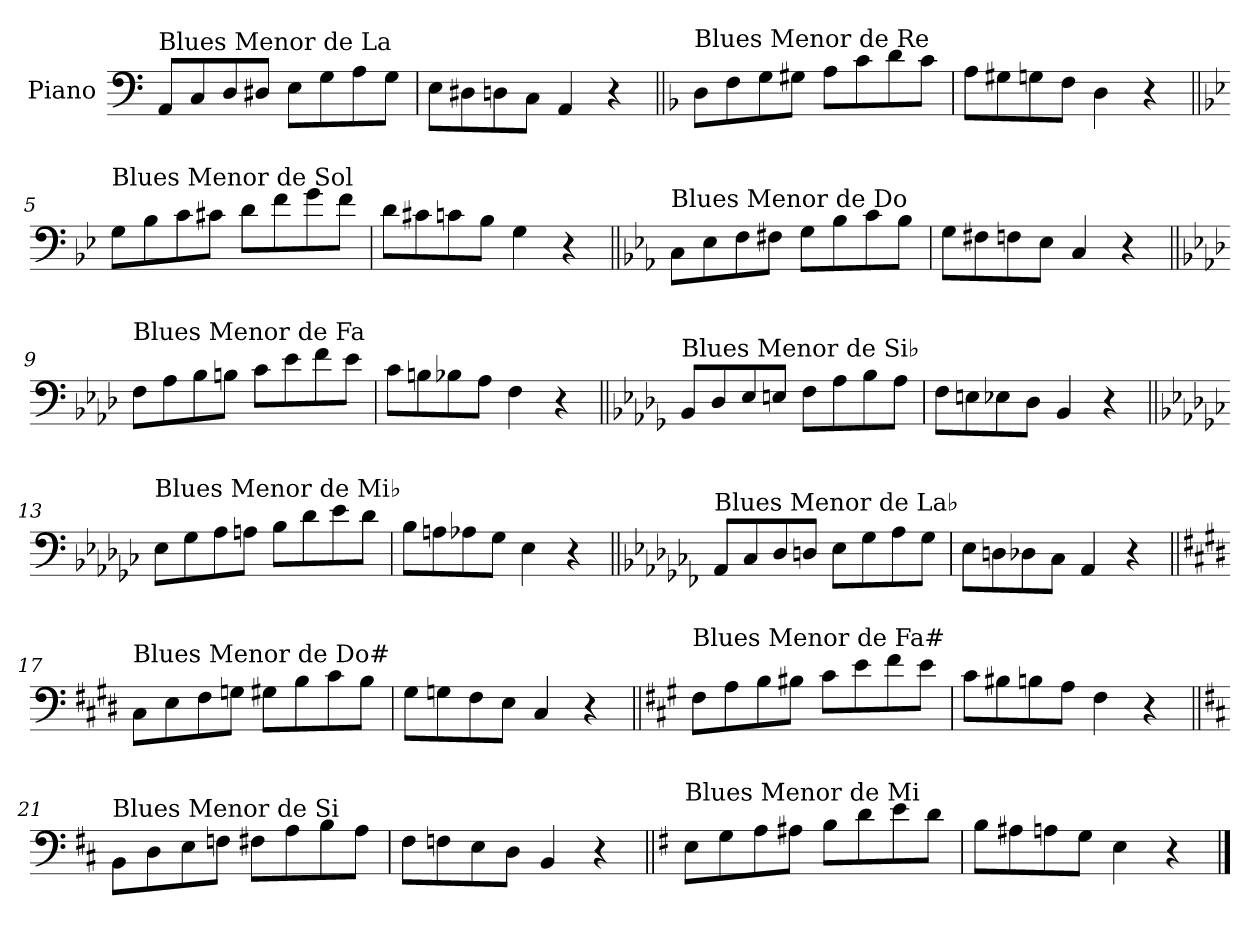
**kern
*part1
*staff1
*I"Piano
*I'Pno.
*clefF4
*k[]
=1
!LO:TX:a:t=Blues Menor de La
8AA/L
8C/
8D/
8D#X/J
8E\L
8G\
8A\
8G\J
=2
8E\L
8D#X\
8Dn\
8C\J
4AA/
4r
=3||
*k[b-]
!LO:TX:a:t=Blues Menor de Re
8D\L
8F\
8G\
8G#X\J
8A\L
8c\
8d\
8c\J
=4
8A\L
8G#X\
8Gn\
8F\J
4D\
4r
!!LO:LB:g=z
=5||
*k[b-e-]
!LO:TX:a:t=Blues Menor de Sol
8G\L
8B-\
8c\
8c#X\J
8d\L
8f\
8g\
8f\J
=6
8d\L
8c#X\
8cn\
8B-\J
4G\
4r
=7||
*k[b-e-a-]
!LO:TX:a:t=Blues Menor de Do
8C\L
8E-\
8F\
8F#X\J
8G\L
8B-\
8c\
8B-\J
=8
8G\L
8F#X\
8Fn\
8E-\J
4C/
4r
!!LO:LB:g=z
=9||
*k[b-e-a-d-]
!LO:TX:a:t=Blues Menor de Fa
8F\L
8A-\
8B-\
8Bn\J
8c\L
8e-\
8f\
8e-\J
=10
8c\L
8Bn\
8B-X\
8A-\J
4F\
4r
=11||
*k[b-e-a-d-g-]
!LO:TX:a:t=Blues Menor de Si♭
8BB-/L
8D-/
8E-/
8En/J
8F\L
8A-\
8B-\
8A-\J
=12
8F\L
8En\
8E-X\
8D-\J
4BB-/
4r
!!LO:LB:g=z
=13||
*k[b-e-a-d-g-c-]
!LO:TX:a:t=Blues Menor de Mi♭
8E-\L
8G-\
8A-\
8An\J
8B-\L
8d-\
8e-\
8d-\J
=14
8B-\L
8An\
8A-X\
8G-\J
4E-\
4r
=15||
*k[b-e-a-d-g-c-f-]
!LO:TX:a:t=Blues Menor de La♭
8AA-/L
8C-/
8D-/
8Dn/J
8E-\L
8G-\
8A-\
8G-\J
=16
8E-\L
8Dn\
8D-X\
8C-\J
4AA-/
4r
!!LO:LB:g=z
=17||
*k[f#c#g#d#]
!LO:TX:a:t=Blues Menor de Do#
8C#\L
8E\
8F#\
8Gn\J
8G#X\L
8B\
8c#\
8B\J
=18
8G#\L
8Gn\
8F#\
8E\J
4C#/
4r
=19||
*k[f#c#g#]
!LO:TX:a:t=Blues Menor de Fa#
8F#\L
8A\
8B\
8B#X\J
8c#\L
8e\
8f#\
8e\J
=20
8c#\L
8B#X\
8Bn\
8A\J
4F#\
4r
!!LO:LB:g=z
=21||
*k[f#c#]
!LO:TX:a:t=Blues Menor de Si
8BB\L
8D\
8E\
8Fn\J
8F#X\L
8A\
8B\
8A\J
=22
8F#\L
8Fn\
8E\
8D\J
4BB/
4r
=23||
*k[f#]
!LO:TX:a:t=Blues Menor de Mi
8E\L
8G\
8A\
8A#X\J
8B\L
8d\
8e\
8d\J
=24
8B\L
8A#X\
8An\
8G\J
4E\
4r
==
*-
